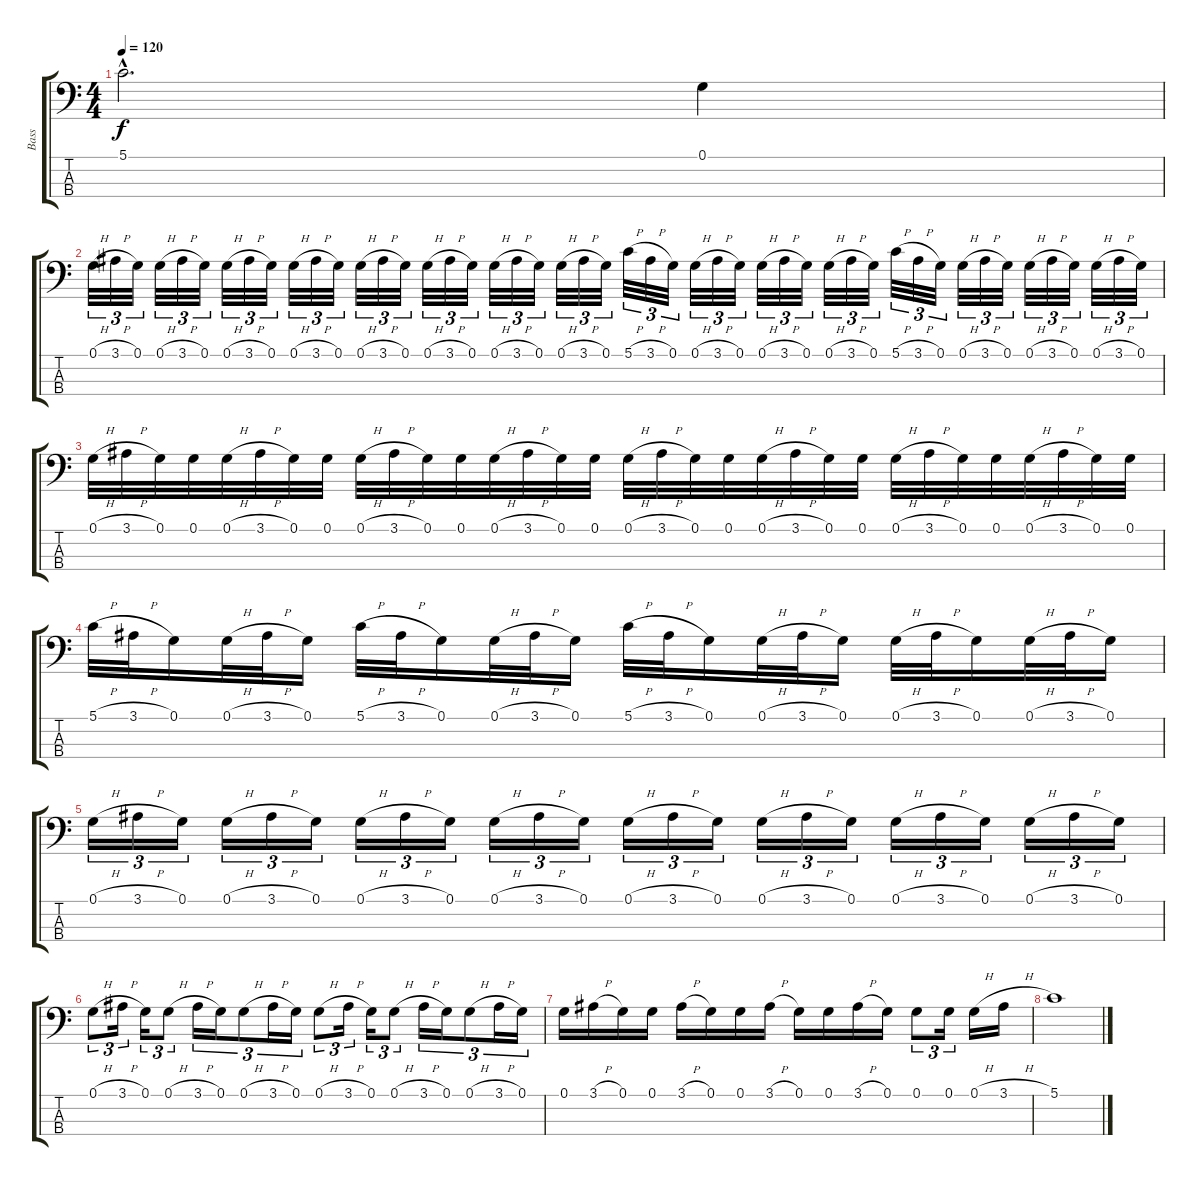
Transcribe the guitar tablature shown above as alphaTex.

\track ("Bass" "Bass") {instrument electricbassfinger}
\staff {score tabs}
\tuning (G2 D2 A1 E1) {hide}
\ts (4 4)
\tempo 120
\clef f4
\ks c
5.1{hac t}.2{d dy f} 0.1.4 |
0.1{h}.32{tu (3 2)} 3.1{h}.32{tu (3 2)} 0.1.32{tu (3 2)} 0.1{h}.32{tu (3 2)} 3.1{h}.32{tu (3 2)} 0.1.32{tu (3 2)} 0.1{h}.32{tu (3 2)} 3.1{h}.32{tu (3 2)} 0.1.32{tu (3 2)} 0.1{h}.32{tu (3 2)} 3.1{h}.32{tu (3 2)} 0.1.32{tu (3 2)} 0.1{h}.32{tu (3 2)} 3.1{h}.32{tu (3 2)} 0.1.32{tu (3 2)} 0.1{h}.32{tu (3 2)} 3.1{h}.32{tu (3 2)} 0.1.32{tu (3 2)} 0.1{h}.32{tu (3 2)} 3.1{h}.32{tu (3 2)} 0.1.32{tu (3 2)} 0.1{h}.32{tu (3 2)} 3.1{h}.32{tu (3 2)} 0.1.32{tu (3 2)} 5.1{h}.32{tu (3 2)} 3.1{h}.32{tu (3 2)} 0.1.32{tu (3 2)} 0.1{h}.32{tu (3 2)} 3.1{h}.32{tu (3 2)} 0.1.32{tu (3 2)} 0.1{h}.32{tu (3 2)} 3.1{h}.32{tu (3 2)} 0.1.32{tu (3 2)} 0.1{h}.32{tu (3 2)} 3.1{h}.32{tu (3 2)} 0.1.32{tu (3 2)} 5.1{h}.32{tu (3 2)} 3.1{h}.32{tu (3 2)} 0.1.32{tu (3 2)} 0.1{h}.32{tu (3 2)} 3.1{h}.32{tu (3 2)} 0.1.32{tu (3 2)} 0.1{h}.32{tu (3 2)} 3.1{h}.32{tu (3 2)} 0.1.32{tu (3 2)} 0.1{h}.32{tu (3 2)} 3.1{h}.32{tu (3 2)} 0.1.32{tu (3 2)} |
0.1{h}.32 3.1{h}.32 0.1.32 0.1.32 0.1{h}.32 3.1{h}.32 0.1.32 0.1.32 0.1{h}.32 3.1{h}.32 0.1.32 0.1.32 0.1{h}.32 3.1{h}.32 0.1.32 0.1.32 0.1{h}.32 3.1{h}.32 0.1.32 0.1.32 0.1{h}.32 3.1{h}.32 0.1.32 0.1.32 0.1{h}.32 3.1{h}.32 0.1.32 0.1.32 0.1{h}.32 3.1{h}.32 0.1.32 0.1.32 |
5.1{h}.32 3.1{h}.32 0.1.16 0.1{h}.32 3.1{h}.32 0.1.16 5.1{h}.32 3.1{h}.32 0.1.16 0.1{h}.32 3.1{h}.32 0.1.16 5.1{h}.32 3.1{h}.32 0.1.16 0.1{h}.32 3.1{h}.32 0.1.16 0.1{h}.32 3.1{h}.32 0.1.16 0.1{h}.32 3.1{h}.32 0.1.16 |
0.1{h}.16{tu (3 2)} 3.1{h}.16{tu (3 2)} 0.1.16{tu (3 2)} 0.1{h}.16{tu (3 2)} 3.1{h}.16{tu (3 2)} 0.1.16{tu (3 2)} 0.1{h}.16{tu (3 2)} 3.1{h}.16{tu (3 2)} 0.1.16{tu (3 2)} 0.1{h}.16{tu (3 2)} 3.1{h}.16{tu (3 2)} 0.1.16{tu (3 2)} 0.1{h}.16{tu (3 2)} 3.1{h}.16{tu (3 2)} 0.1.16{tu (3 2)} 0.1{h}.16{tu (3 2)} 3.1{h}.16{tu (3 2)} 0.1.16{tu (3 2)} 0.1{h}.16{tu (3 2)} 3.1{h}.16{tu (3 2)} 0.1.16{tu (3 2)} 0.1{h}.16{tu (3 2)} 3.1{h}.16{tu (3 2)} 0.1.16{tu (3 2)} |
0.1{h}.8{tu (3 2)} 3.1{h}.16{tu (3 2)} 0.1.16{tu (3 2)} 0.1{h}.8{tu (3 2)} 3.1{h}.16{tu (3 2)} 0.1.16{tu (3 2)} 0.1{h}.8{tu (3 2)} 3.1{h}.16{tu (3 2)} 0.1.16{tu (3 2)} 0.1{h}.8{tu (3 2)} 3.1{h}.16{tu (3 2)} 0.1.16{tu (3 2)} 0.1{h}.8{tu (3 2)} 3.1{h}.16{tu (3 2)} 0.1.16{tu (3 2)} 0.1{h}.8{tu (3 2)} 3.1{h}.16{tu (3 2)} 0.1.16{tu (3 2)} |
0.1.16 3.1{h}.16 0.1.16 0.1.16 3.1{h}.16 0.1.16 0.1.16 3.1{h}.16 0.1.16 0.1.16 3.1{h}.16 0.1.16 0.1.8{tu (3 2)} 0.1.16{tu (3 2)} 0.1{h}.16 3.1{h}.16 |
5.1.1
